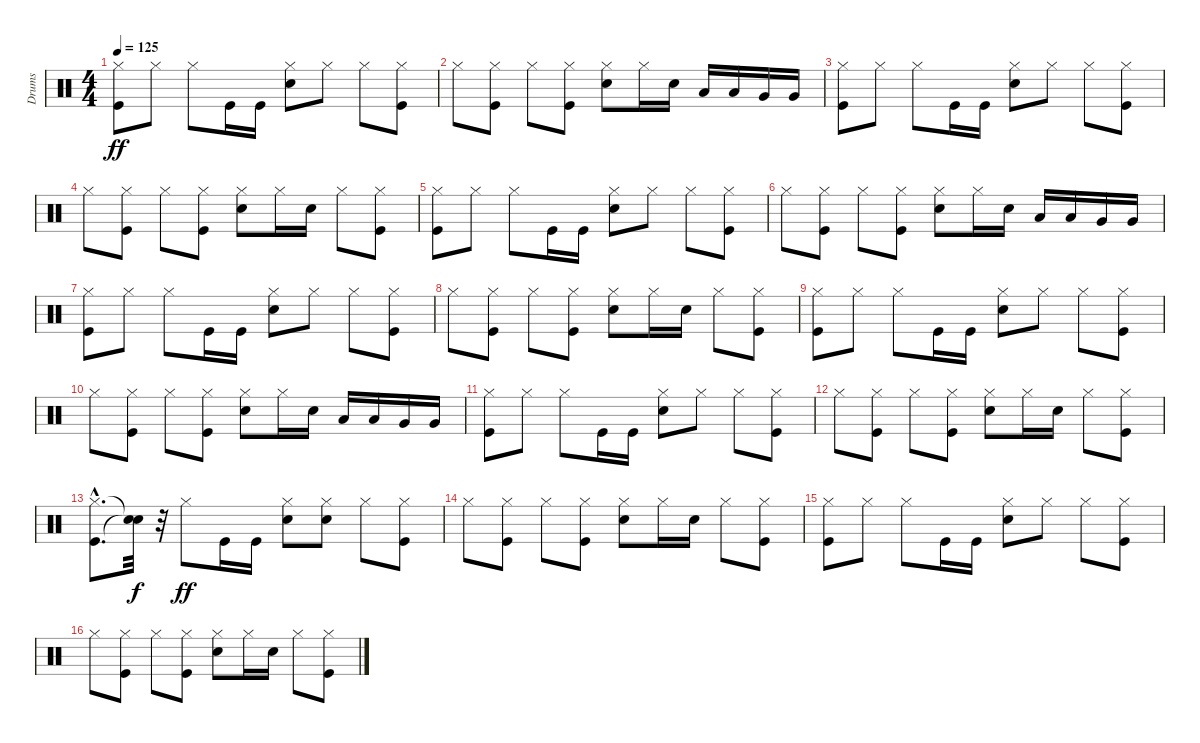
\track ("Drums" "Drums") {instrument percussion}
\staff {score}
\articulation defaults
\ts (4 4)
\tempo 125
\clef neutral
\ks c
("Kick (hit)" "Hi-Hat (closed)").8{dy ff} "Hi-Hat (closed)".8 "Hi-Hat (closed)".8 "Kick (hit)".16 "Kick (hit)".16 ("Snare (hit) 2" "Hi-Hat (closed)").8 "Hi-Hat (closed)".8 "Hi-Hat (closed)".8 ("Kick (hit)" "Hi-Hat (closed)").8 |
"Hi-Hat (closed)".8 ("Kick (hit)" "Hi-Hat (closed)").8 "Hi-Hat (closed)".8 ("Kick (hit)" "Hi-Hat (closed)").8 ("Snare (hit) 2" "Hi-Hat (closed)").8 "Hi-Hat (closed)".16 "Snare (hit) 2".16 "Low Tom (hit)".16 "Low Tom (hit)".16 "Very Low Tom (hit)".16 "Very Low Tom (hit)".16 |
("Kick (hit)" "Hi-Hat (closed)").8 "Hi-Hat (closed)".8 "Hi-Hat (closed)".8 "Kick (hit)".16 "Kick (hit)".16 ("Snare (hit) 2" "Hi-Hat (closed)").8 "Hi-Hat (closed)".8 "Hi-Hat (closed)".8 ("Kick (hit)" "Hi-Hat (closed)").8 |
"Hi-Hat (closed)".8 ("Kick (hit)" "Hi-Hat (closed)").8 "Hi-Hat (closed)".8 ("Kick (hit)" "Hi-Hat (closed)").8 ("Snare (hit) 2" "Hi-Hat (closed)").8 "Hi-Hat (closed)".16 "Snare (hit) 2".16 "Hi-Hat (closed)".8 ("Kick (hit)" "Hi-Hat (closed)").8 |
("Kick (hit)" "Hi-Hat (closed)").8 "Hi-Hat (closed)".8 "Hi-Hat (closed)".8 "Kick (hit)".16 "Kick (hit)".16 ("Snare (hit) 2" "Hi-Hat (closed)").8 "Hi-Hat (closed)".8 "Hi-Hat (closed)".8 ("Kick (hit)" "Hi-Hat (closed)").8 |
"Hi-Hat (closed)".8 ("Kick (hit)" "Hi-Hat (closed)").8 "Hi-Hat (closed)".8 ("Kick (hit)" "Hi-Hat (closed)").8 ("Snare (hit) 2" "Hi-Hat (closed)").8 "Hi-Hat (closed)".16 "Snare (hit) 2".16 "Low Tom (hit)".16 "Low Tom (hit)".16 "Very Low Tom (hit)".16 "Very Low Tom (hit)".16 |
("Kick (hit)" "Hi-Hat (closed)").8 "Hi-Hat (closed)".8 "Hi-Hat (closed)".8 "Kick (hit)".16 "Kick (hit)".16 ("Snare (hit) 2" "Hi-Hat (closed)").8 "Hi-Hat (closed)".8 "Hi-Hat (closed)".8 ("Kick (hit)" "Hi-Hat (closed)").8 |
"Hi-Hat (closed)".8 ("Kick (hit)" "Hi-Hat (closed)").8 "Hi-Hat (closed)".8 ("Kick (hit)" "Hi-Hat (closed)").8 ("Snare (hit) 2" "Hi-Hat (closed)").8 "Hi-Hat (closed)".16 "Snare (hit) 2".16 "Hi-Hat (closed)".8 ("Kick (hit)" "Hi-Hat (closed)").8 |
("Kick (hit)" "Hi-Hat (closed)").8 "Hi-Hat (closed)".8 "Hi-Hat (closed)".8 "Kick (hit)".16 "Kick (hit)".16 ("Snare (hit) 2" "Hi-Hat (closed)").8 "Hi-Hat (closed)".8 "Hi-Hat (closed)".8 ("Kick (hit)" "Hi-Hat (closed)").8 |
"Hi-Hat (closed)".8 ("Kick (hit)" "Hi-Hat (closed)").8 "Hi-Hat (closed)".8 ("Kick (hit)" "Hi-Hat (closed)").8 ("Snare (hit) 2" "Hi-Hat (closed)").8 "Hi-Hat (closed)".16 "Snare (hit) 2".16 "Low Tom (hit)".16 "Low Tom (hit)".16 "Very Low Tom (hit)".16 "Very Low Tom (hit)".16 |
("Kick (hit)" "Hi-Hat (closed)").8 "Hi-Hat (closed)".8 "Hi-Hat (closed)".8 "Kick (hit)".16 "Kick (hit)".16 ("Snare (hit) 2" "Hi-Hat (closed)").8 "Hi-Hat (closed)".8 "Hi-Hat (closed)".8 ("Kick (hit)" "Hi-Hat (closed)").8 |
"Hi-Hat (closed)".8 ("Kick (hit)" "Hi-Hat (closed)").8 "Hi-Hat (closed)".8 ("Kick (hit)" "Hi-Hat (closed)").8 ("Snare (hit) 2" "Hi-Hat (closed)").8 "Hi-Hat (closed)".16 "Snare (hit) 2".16 "Hi-Hat (closed)".8 ("Kick (hit)" "Hi-Hat (closed)").8 |
("Kick (hit)"{hac} "Hi-Hat (closed)"{hac}).8{d} ("Snare (hit)"{t} "Snare (hit)"{t}).32{dy f} r.32 "Hi-Hat (closed)".8{dy ff} "Kick (hit)".16 "Kick (hit)".16 ("Snare (hit) 2" "Hi-Hat (closed)").8 ("Snare (hit) 2" "Hi-Hat (closed)").8 "Hi-Hat (closed)".8 ("Kick (hit)" "Hi-Hat (closed)").8 |
"Hi-Hat (closed)".8 ("Kick (hit)" "Hi-Hat (closed)").8 "Hi-Hat (closed)".8 ("Kick (hit)" "Hi-Hat (closed)").8 ("Snare (hit) 2" "Hi-Hat (closed)").8 "Hi-Hat (closed)".16 "Snare (hit) 2".16 "Hi-Hat (closed)".8 ("Kick (hit)" "Hi-Hat (closed)").8 |
("Kick (hit)" "Hi-Hat (closed)").8 "Hi-Hat (closed)".8 "Hi-Hat (closed)".8 "Kick (hit)".16 "Kick (hit)".16 ("Snare (hit) 2" "Hi-Hat (closed)").8 "Hi-Hat (closed)".8 "Hi-Hat (closed)".8 ("Kick (hit)" "Hi-Hat (closed)").8 |
"Hi-Hat (closed)".8 ("Kick (hit)" "Hi-Hat (closed)").8 "Hi-Hat (closed)".8 ("Kick (hit)" "Hi-Hat (closed)").8 ("Snare (hit) 2" "Hi-Hat (closed)").8 "Hi-Hat (closed)".16 "Snare (hit) 2".16 "Hi-Hat (closed)".8 ("Kick (hit)" "Hi-Hat (closed)").8
